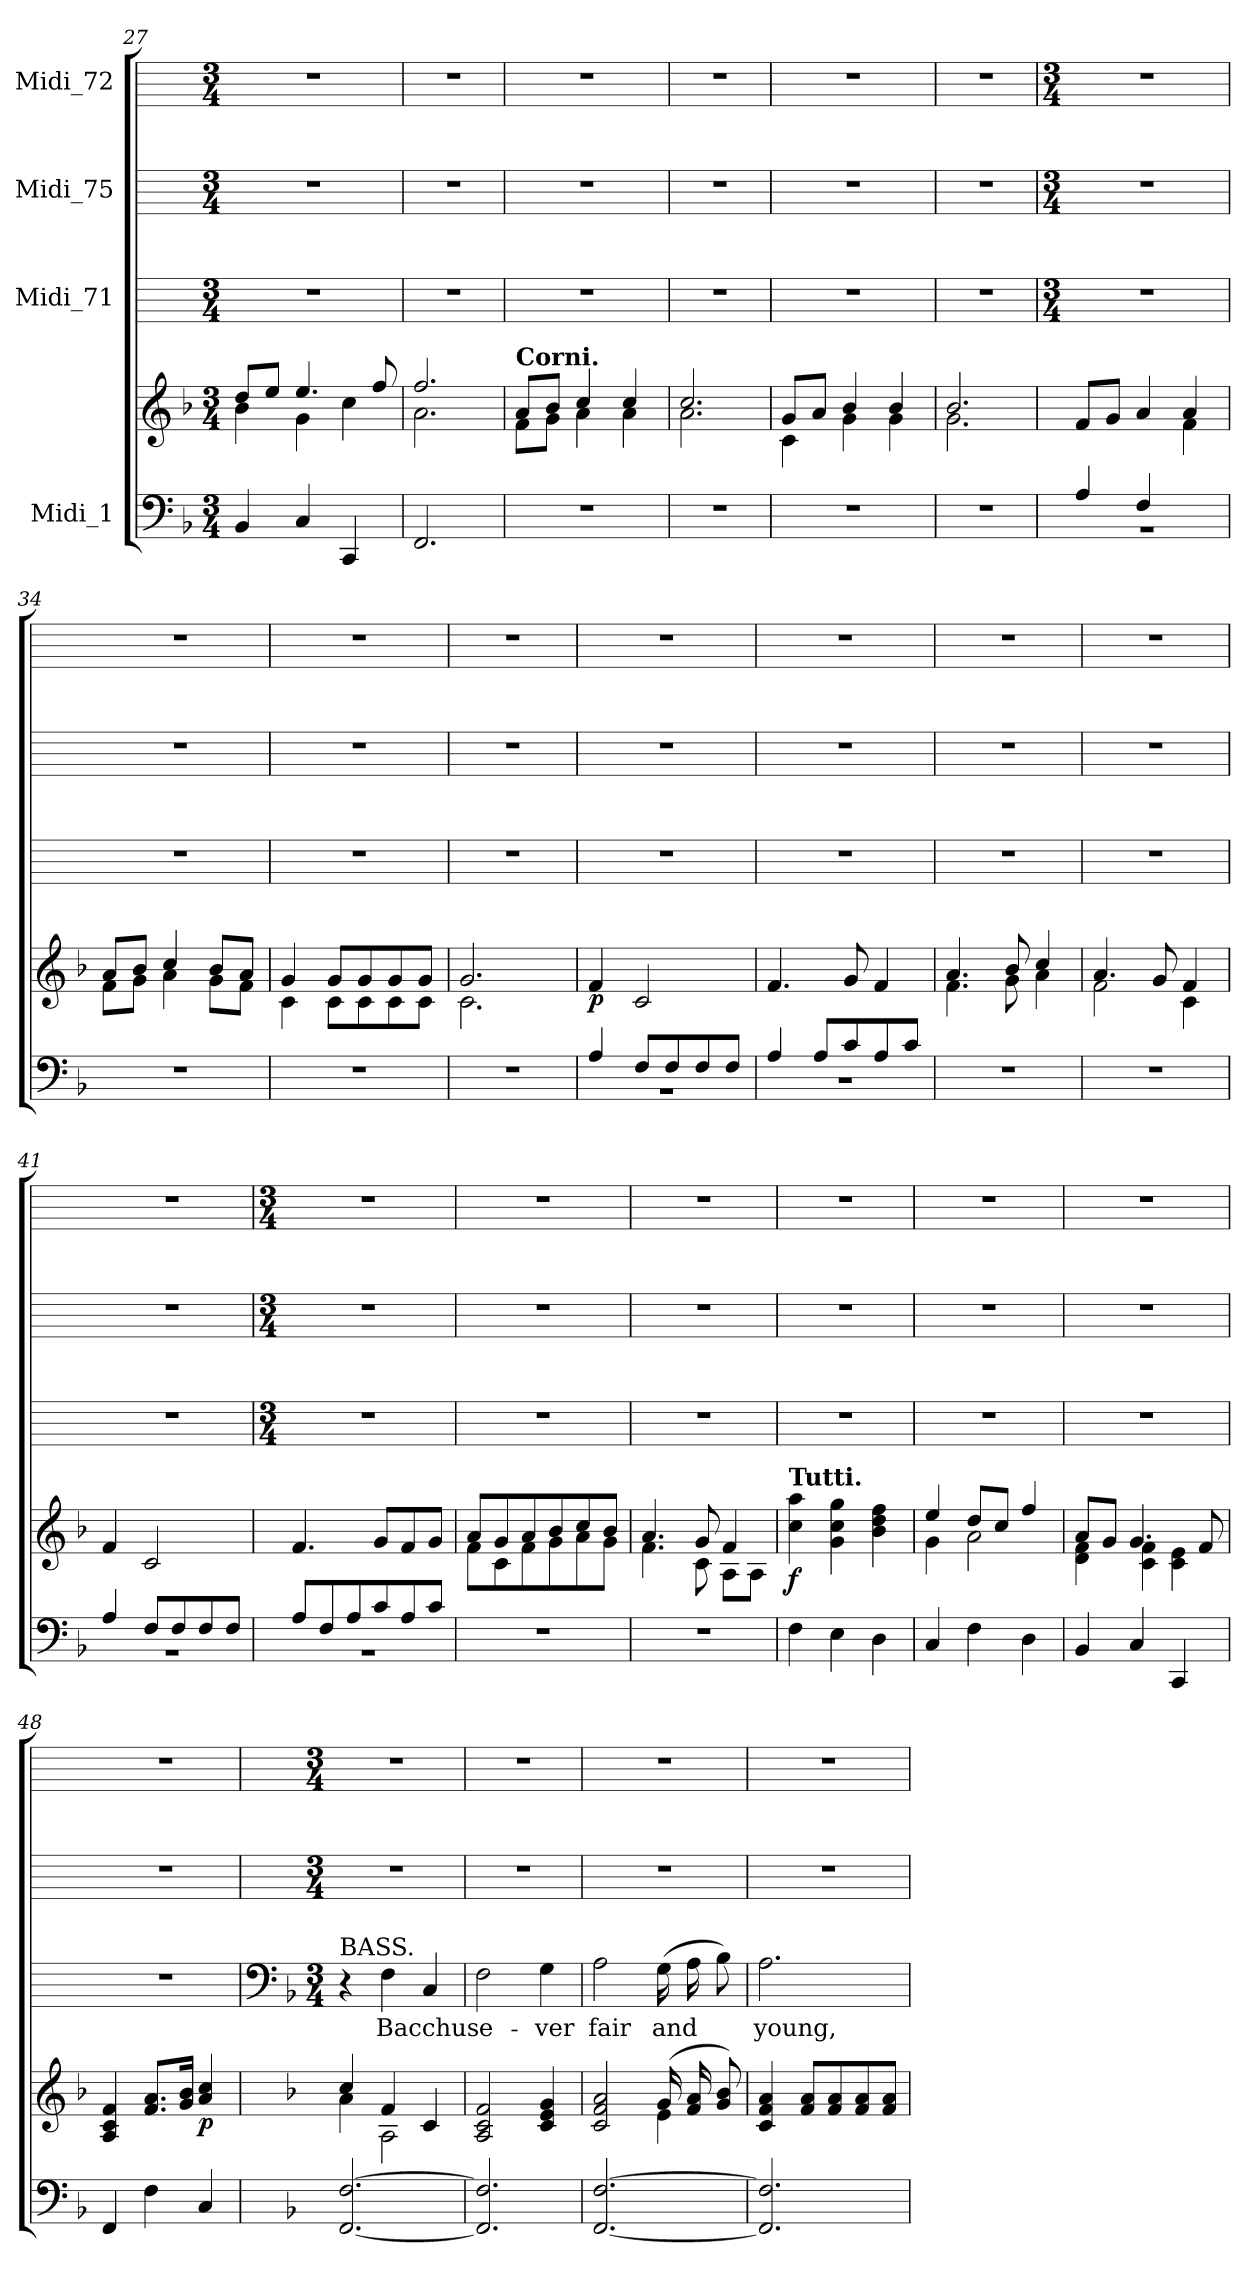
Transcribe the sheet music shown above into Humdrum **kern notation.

**kern	**kern	**dynam	**kern	**text	**kern	**kern
*part4	*part4	*part4	*part3	*part3	*part2	*part1
*staff5	*staff4	*staff4/5	*staff3	*staff3	*staff2	*staff1
*I"Midi_1	*	*	*I"Midi_71	*	*I"Midi_75	*I"Midi_72
*clefF4	*clefG2	*	*	*	*	*
*	*	*	*	*	*	*ITrd1c2
*k[b-]	*k[b-]	*	*	*	*	*
*F:	*F:	*	*	*	*	*
*M3/4	*M3/4	*	*M3/4	*	*M3/4	*M3/4
=27	=27	=27	=27	=27	=27	=27
*	*^	*	*	*	*	*
4BB-	8dd/L	4b-\	.	2.r	.	2.r	2.r
.	8ee/J	.	.	.	.	.	.
4C	4.ee/	4g\	.	.	.	.	.
4CC	.	4cc\	.	.	.	.	.
.	8ff/	.	.	.	.	.	.
=28	=28	=28	=28	=28	=28	=28	=28
2.FF	2.ff/	2.a\	.	2.r	.	2.r	2.r
=29	=29	=29	=29	=29	=29	=29	=29
!	!LO:TX:a:B:t=Corni.	!	!	!	!	!	!
!LO:N:vis=1	!	!	!	!	!	!	!
2.r	8a/L	8f\L	.	2.r	.	2.r	2.r
.	8b-/J	8g\J	.	.	.	.	.
.	4cc/	4a\	.	.	.	.	.
.	4cc/	4a\	.	.	.	.	.
=30	=30	=30	=30	=30	=30	=30	=30
!LO:N:vis=1	!	!	!	!	!	!	!
2.r	2.cc/	2.a\	.	2.r	.	2.r	2.r
=31	=31	=31	=31	=31	=31	=31	=31
!LO:N:vis=1	!	!	!	!	!	!	!
2.r	8g/L	4c\	.	2.r	.	2.r	2.r
.	8a/J	.	.	.	.	.	.
.	4b-/	4g\	.	.	.	.	.
.	4b-/	4g\	.	.	.	.	.
=32	=32	=32	=32	=32	=32	=32	=32
!LO:N:vis=1	!	!	!	!	!	!	!
2.r	2.b-/	2.g\	.	2.r	.	2.r	2.r
!!LO:LB:g=z
=33	=33	=33	=33	=33	=33	=33	=33
*	*	*	*	*M3/4	*	*M3/4	*M3/4
*^	*	*	*	*	*	*	*
!	!LO:N:vis=1	!	!	!	!	!	!	!
4A/	2.r	8f/L	2ryy	.	2.r	.	2.r	2.r
.	.	8g/J	.	.	.	.	.	.
4F/	.	4a/	.	.	.	.	.	.
4ryy	.	4a/	4f\	.	.	.	.	.
=34	=34	=34	=34	=34	=34	=34	=34	=34
!LO:N:vis=1	!	!	!	!	!	!	!	!
2.r	2ryy	8a/L	8f\L	.	2.r	.	2.r	2.r
.	.	8b-/J	8g\J	.	.	.	.	.
.	.	4cc/	4a\	.	.	.	.	.
.	4ryy	8b-/L	8g\L	.	.	.	.	.
.	.	8a/J	8f\J	.	.	.	.	.
=35	=35	=35	=35	=35	=35	=35	=35	=35
!LO:N:vis=1	!	!	!	!	!	!	!	!
2.r	2ryy	4g/	4c\	.	2.r	.	2.r	2.r
.	.	8g/L	8c\L	.	.	.	.	.
.	.	8g/	8c\	.	.	.	.	.
.	4ryy	8g/	8c\	.	.	.	.	.
.	.	8g/J	8c\J	.	.	.	.	.
=36	=36	=36	=36	=36	=36	=36	=36	=36
!LO:N:vis=1	!	!	!	!	!	!	!	!
2.r	2ryy	2.g/	2.c\	.	2.r	.	2.r	2.r
.	4ryy	.	.	.	.	.	.	.
=37	=37	=37	=37	=37	=37	=37	=37	=37
!	!LO:N:vis=1	!	!	!LO:DY:b	!	!	!	!
4A/	2.r	4f/	2ryy	p	2.r	.	2.r	2.r
8F/L	.	2c/	.	.	.	.	.	.
8F/	.	.	.	.	.	.	.	.
8F/	.	.	4ryy	.	.	.	.	.
8F/J	.	.	.	.	.	.	.	.
=38	=38	=38	=38	=38	=38	=38	=38	=38
!	!LO:N:vis=1.	!	!	!	!	!	!	!
4A/	2.r	4.f/	2ryy	.	2.r	.	2.r	2.r
8A/L	.	.	.	.	.	.	.	.
8c/	.	8g/	.	.	.	.	.	.
8A/	.	4f/	4ryy	.	.	.	.	.
8c/J	.	.	.	.	.	.	.	.
=39	=39	=39	=39	=39	=39	=39	=39	=39
!LO:N:vis=1	!	!	!	!	!	!	!	!
2.r	2ryy	4.a/	4.f\	.	2.r	.	2.r	2.r
.	.	8b-/	8g\	.	.	.	.	.
.	4ryy	4cc/	4a\	.	.	.	.	.
=40	=40	=40	=40	=40	=40	=40	=40	=40
!LO:N:vis=1	!	!	!	!	!	!	!	!
2.r	2ryy	4.a/	2f\	.	2.r	.	2.r	2.r
.	.	8g/	.	.	.	.	.	.
.	4ryy	4f/	4c\	.	.	.	.	.
=41	=41	=41	=41	=41	=41	=41	=41	=41
!	!LO:N:vis=1	!	!	!	!	!	!	!
4A/	2.r	4f/	2ryy	.	2.r	.	2.r	2.r
8F/L	.	2c/	.	.	.	.	.	.
8F/	.	.	.	.	.	.	.	.
8F/	.	.	4ryy	.	.	.	.	.
8F/J	.	.	.	.	.	.	.	.
!!LO:LB:g=z
=42	=42	=42	=42	=42	=42	=42	=42	=42
*	*	*	*	*	*M3/4	*	*M3/4	*M3/4
!	!LO:N:vis=1	!	!	!	!	!	!	!
8A/L	2.r	4.f/	2ryy	.	2.r	.	2.r	2.r
8F/	.	.	.	.	.	.	.	.
8A/	.	.	.	.	.	.	.	.
8c/	.	8g/L	.	.	.	.	.	.
8A/	.	8f/	4ryy	.	.	.	.	.
8c/J	.	8g/J	.	.	.	.	.	.
=43	=43	=43	=43	=43	=43	=43	=43	=43
!LO:N:vis=1	!	!	!	!	!	!	!	!
2.r	2ryy	8a/L	8f\L	.	2.r	.	2.r	2.r
.	.	8g/	8c\	.	.	.	.	.
.	.	8a/	8f\	.	.	.	.	.
.	.	8b-/	8g\	.	.	.	.	.
.	4ryy	8cc/	8a\	.	.	.	.	.
.	.	8b-/J	8g\J	.	.	.	.	.
=44	=44	=44	=44	=44	=44	=44	=44	=44
!LO:N:vis=1	!	!	!	!	!	!	!	!
2.r	2ryy	4.a/	4.f\	.	2.r	.	2.r	2.r
.	.	8g/	8c\	.	.	.	.	.
.	4ryy	4f/	8A\L	.	.	.	.	.
.	.	.	8A\J	.	.	.	.	.
=45	=45	=45	=45	=45	=45	=45	=45	=45
!	!	!LO:TX:a:B:t=Tutti.	!	!	!	!	!	!
!	!	!	!	!LO:DY:b	!	!	!	!
4F\	2ryy	4cc\ 4aa\	2ryy	f	2.r	.	2.r	2.r
4E\	.	4g\ 4cc\ 4gg\	.	.	.	.	.	.
4D\	4ryy	4b-\ 4dd\ 4ff\	4ryy	.	.	.	.	.
=46	=46	=46	=46	=46	=46	=46	=46	=46
4C/	2ryy	4ee/	4g\	.	2.r	.	2.r	2.r
4F\	.	8dd/L	2a\	.	.	.	.	.
.	.	8cc/J	.	.	.	.	.	.
4D\	4ryy	4ff/	.	.	.	.	.	.
=47	=47	=47	=47	=47	=47	=47	=47	=47
4BB-/	2ryy	8a/L	4d\ 4f\	.	2.r	.	2.r	2.r
.	.	8g/J	.	.	.	.	.	.
4C/	.	4.g/	4c\ 4f\	.	.	.	.	.
4CC/	4ryy	.	4c\ 4e\	.	.	.	.	.
.	.	8f/	.	.	.	.	.	.
=48	=48	=48	=48	=48	=48	=48	=48	=48
4FF/	2ryy	4A/ 4c/ 4f/	2ryy	.	2.r	.	2.r	2.r
4F\	.	8.f/ 8.a/L	.	.	.	.	.	.
.	.	16g/ 16b-/J	.	.	.	.	.	.
!	!	!	!	!LO:DY:b	!	!	!	!
4C/	4ryy	4a/ 4cc/	4ryy	p	.	.	.	.
*v	*v	*	*	*	*	*	*	*
!!LO:LB:g=z
=49	=49	=49	=49	=49	=49	=49	=49
*	*	*	*	*clefF4	*	*	*
*	*	*	*	*k[b-]	*	*	*
*	*	*	*	*F:	*	*	*
*	*	*	*	*M3/4	*	*M3/4	*M3/4
*^	*	*	*	*	*	*	*
!	!	!	!	!	!LO:TX:a:t=BASS.	!	!	!
*v	*v	*	*	*	*	*	*	*
[2.FF [2.F	4cc/	4a\	.	4r	.	2.r	2.r
!	!	!	!	!	!LO:LY:b	!	!
.	4f/	2A\	.	4F	Bacchus	.	.
.	4c/	.	.	4C	.	.	.
=50	=50	=50	=50	=50	=50	=50	=50
!	!	!	!	!	!LO:LY:b	!	!
2.FF] 2.F]	2A/ 2c/ 2f/	2ryy	.	2F	e-	2.r	2.r
!	!	!	!	!	!LO:LY:b	!	!
.	4c/ 4e/ 4g/	4ryy	.	4G	-ver	.	.
=51	=51	=51	=51	=51	=51	=51	=51
!	!	!	!	!	!LO:LY:b	!	!
[2.FF [2.F	2c/ 2f/ 2a/	2ryy	.	2A	fair	2.r	2.r
!	!	!	!	!	!LO:LY:b	!	!
.	(>16g/LL	4e\	.	(>16GLL	and	.	.
.	16f/ 16a/	.	.	16A	.	.	.
.	8g/ 8b-/J)	.	.	8B-J)	.	.	.
=52	=52	=52	=52	=52	=52	=52	=52
!	!	!	!	!	!LO:LY:b	!	!
2.FF] 2.F]	4c/ 4f/ 4a/	2ryy	.	2.A	young,	2.r	2.r
.	8f/ 8a/L	.	.	.	.	.	.
.	8f/ 8a/	.	.	.	.	.	.
.	8f/ 8a/	4ryy	.	.	.	.	.
.	8f/ 8a/J	.	.	.	.	.	.
*	*v	*v	*	*	*	*	*
=	=	=	=	=	=	=
*-	*-	*-	*-	*-	*-	*-
